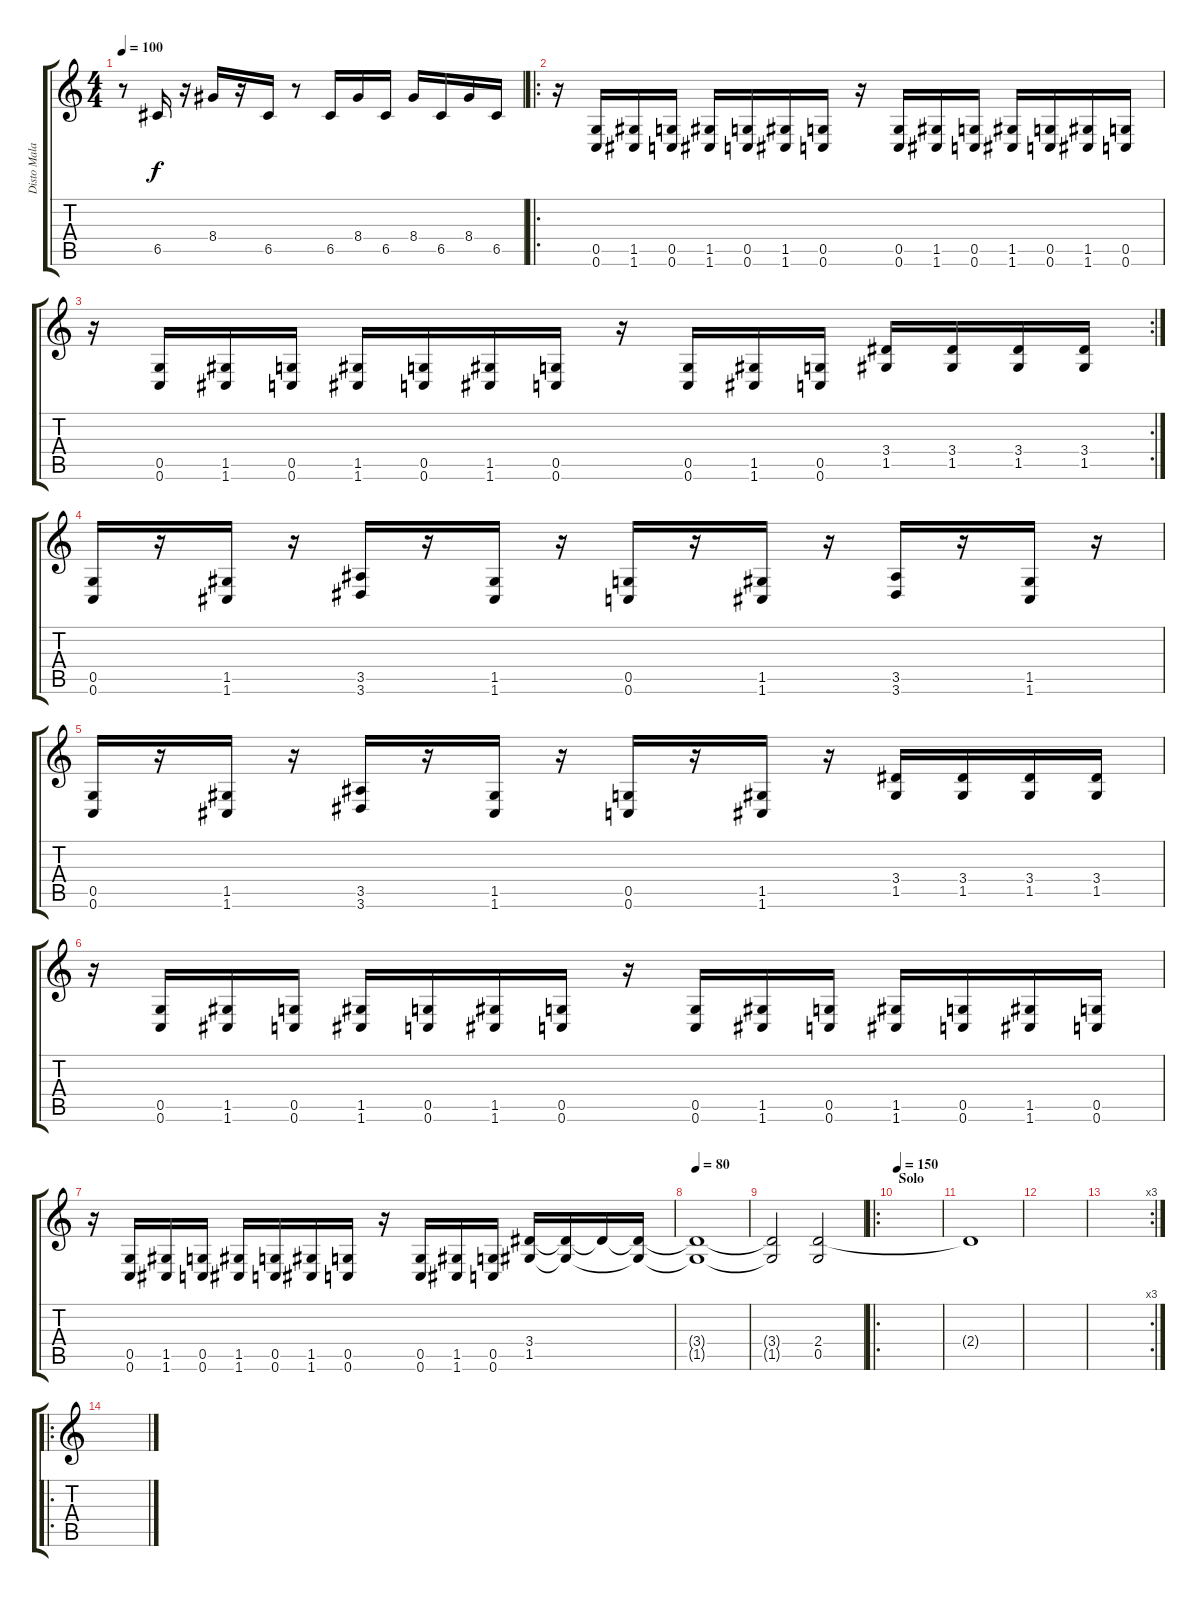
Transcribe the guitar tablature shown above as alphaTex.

\track ("Disto Malakian" "Disto Mala") {instrument distortionguitar}
\staff {score tabs}
\tuning (D4 A3 F3 C3 G2 C2) {hide}
\ts (4 4)
\tempo 100
\clef g2
\ks c
r.8{dy f} 6.5.16 r.16 8.4.16 r.16 6.5.16 r.8 6.5.16 8.4.16 6.5.16 8.4.16 6.5.16 8.4.16 6.5.16 |
\ro
r.16 (0.5 0.6).16 (1.5 1.6).16 (0.5 0.6).16 (1.5 1.6).16 (0.5 0.6).16 (1.5 1.6).16 (0.5 0.6).16 r.16 (0.5 0.6).16 (1.5 1.6).16 (0.5 0.6).16 (1.5 1.6).16 (0.5 0.6).16 (1.5 1.6).16 (0.5 0.6).16 |
\rc 2
r.16 (0.5 0.6).16 (1.5 1.6).16 (0.5 0.6).16 (1.5 1.6).16 (0.5 0.6).16 (1.5 1.6).16 (0.5 0.6).16 r.16 (0.5 0.6).16 (1.5 1.6).16 (0.5 0.6).16 (3.4 1.5).16 (3.4 1.5).16 (3.4 1.5).16 (3.4 1.5).16 |
(0.5 0.6).16 r.16 (1.5 1.6).16 r.16 (3.5 3.6).16 r.16 (1.5 1.6).16 r.16 (0.5 0.6).16 r.16 (1.5 1.6).16 r.16 (3.5 3.6).16 r.16 (1.5 1.6).16 r.16 |
(0.5 0.6).16 r.16 (1.5 1.6).16 r.16 (3.5 3.6).16 r.16 (1.5 1.6).16 r.16 (0.5 0.6).16 r.16 (1.5 1.6).16 r.16 (3.4 1.5).16 (3.4 1.5).16 (3.4 1.5).16 (3.4 1.5).16 |
r.16 (0.5 0.6).16 (1.5 1.6).16 (0.5 0.6).16 (1.5 1.6).16 (0.5 0.6).16 (1.5 1.6).16 (0.5 0.6).16 r.16 (0.5 0.6).16 (1.5 1.6).16 (0.5 0.6).16 (1.5 1.6).16 (0.5 0.6).16 (1.5 1.6).16 (0.5 0.6).16 |
r.16 (0.5 0.6).16 (1.5 1.6).16 (0.5 0.6).16 (1.5 1.6).16 (0.5 0.6).16 (1.5 1.6).16 (0.5 0.6).16 r.16 (0.5 0.6).16 (1.5 1.6).16 (0.5 0.6).16 (3.4 1.5).16 (3.4{t} 1.5{t}).16 3.4{t}.16 (3.4{t} 1.5{t}).16 |
\tempo 80
(3.4{t} 1.5{t}).1 |
(3.4{t} 1.5{t}).2 (2.4 0.5).2 |
\ro
\section ("" "Solo")
\tempo 150
|
2.4{t}.1 |
|
\rc 3
|
\ro
